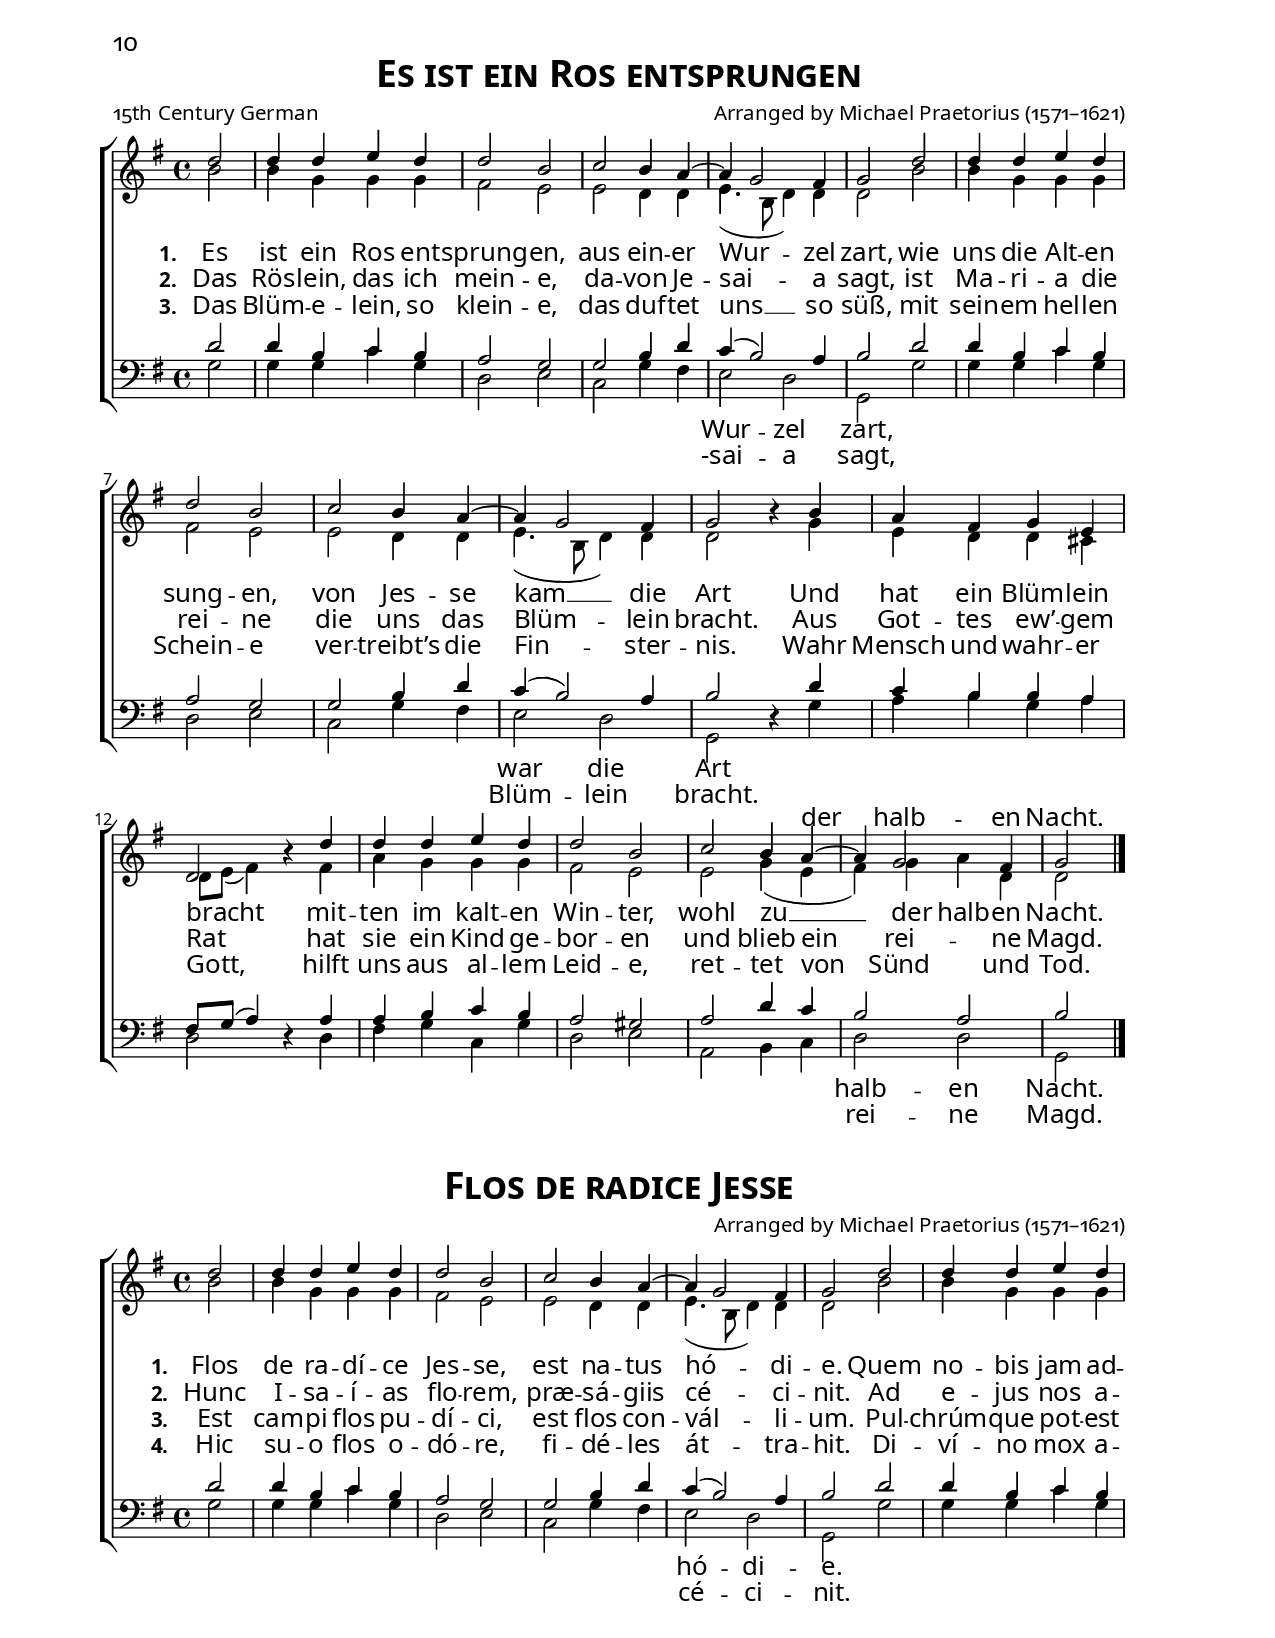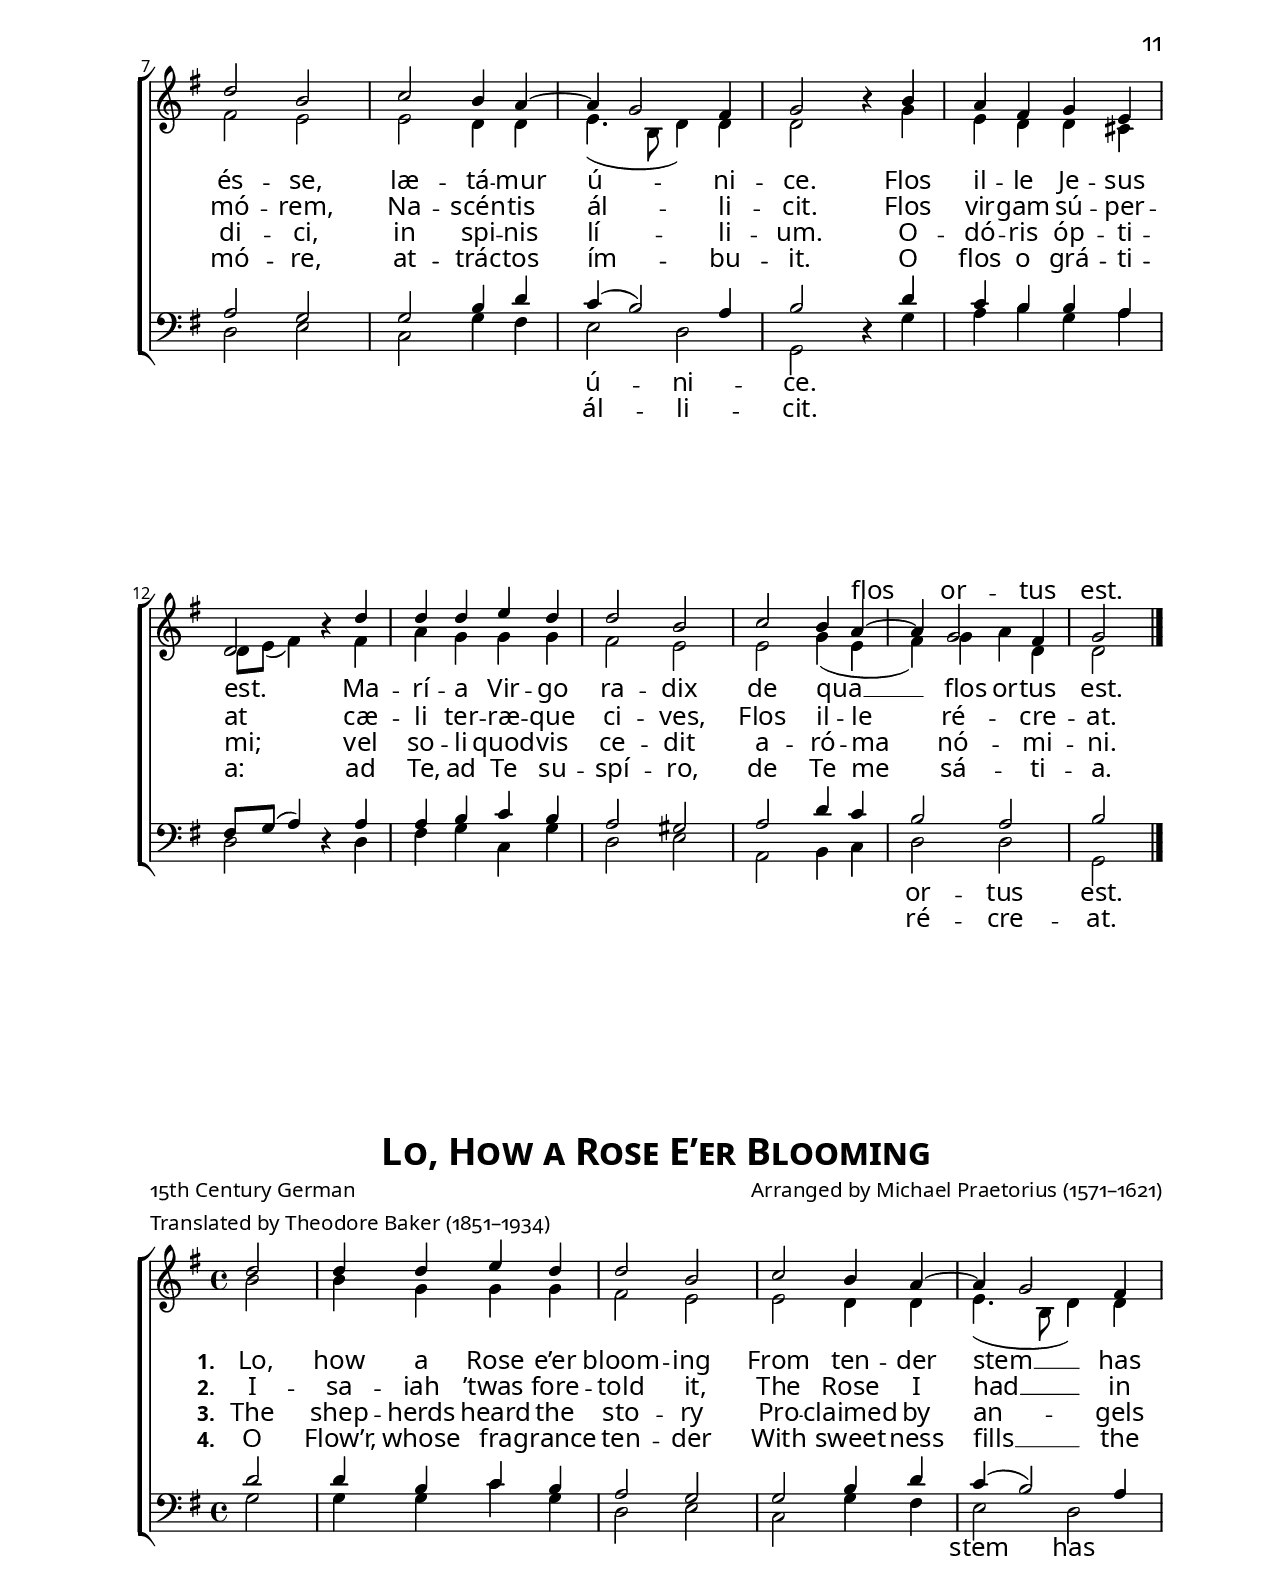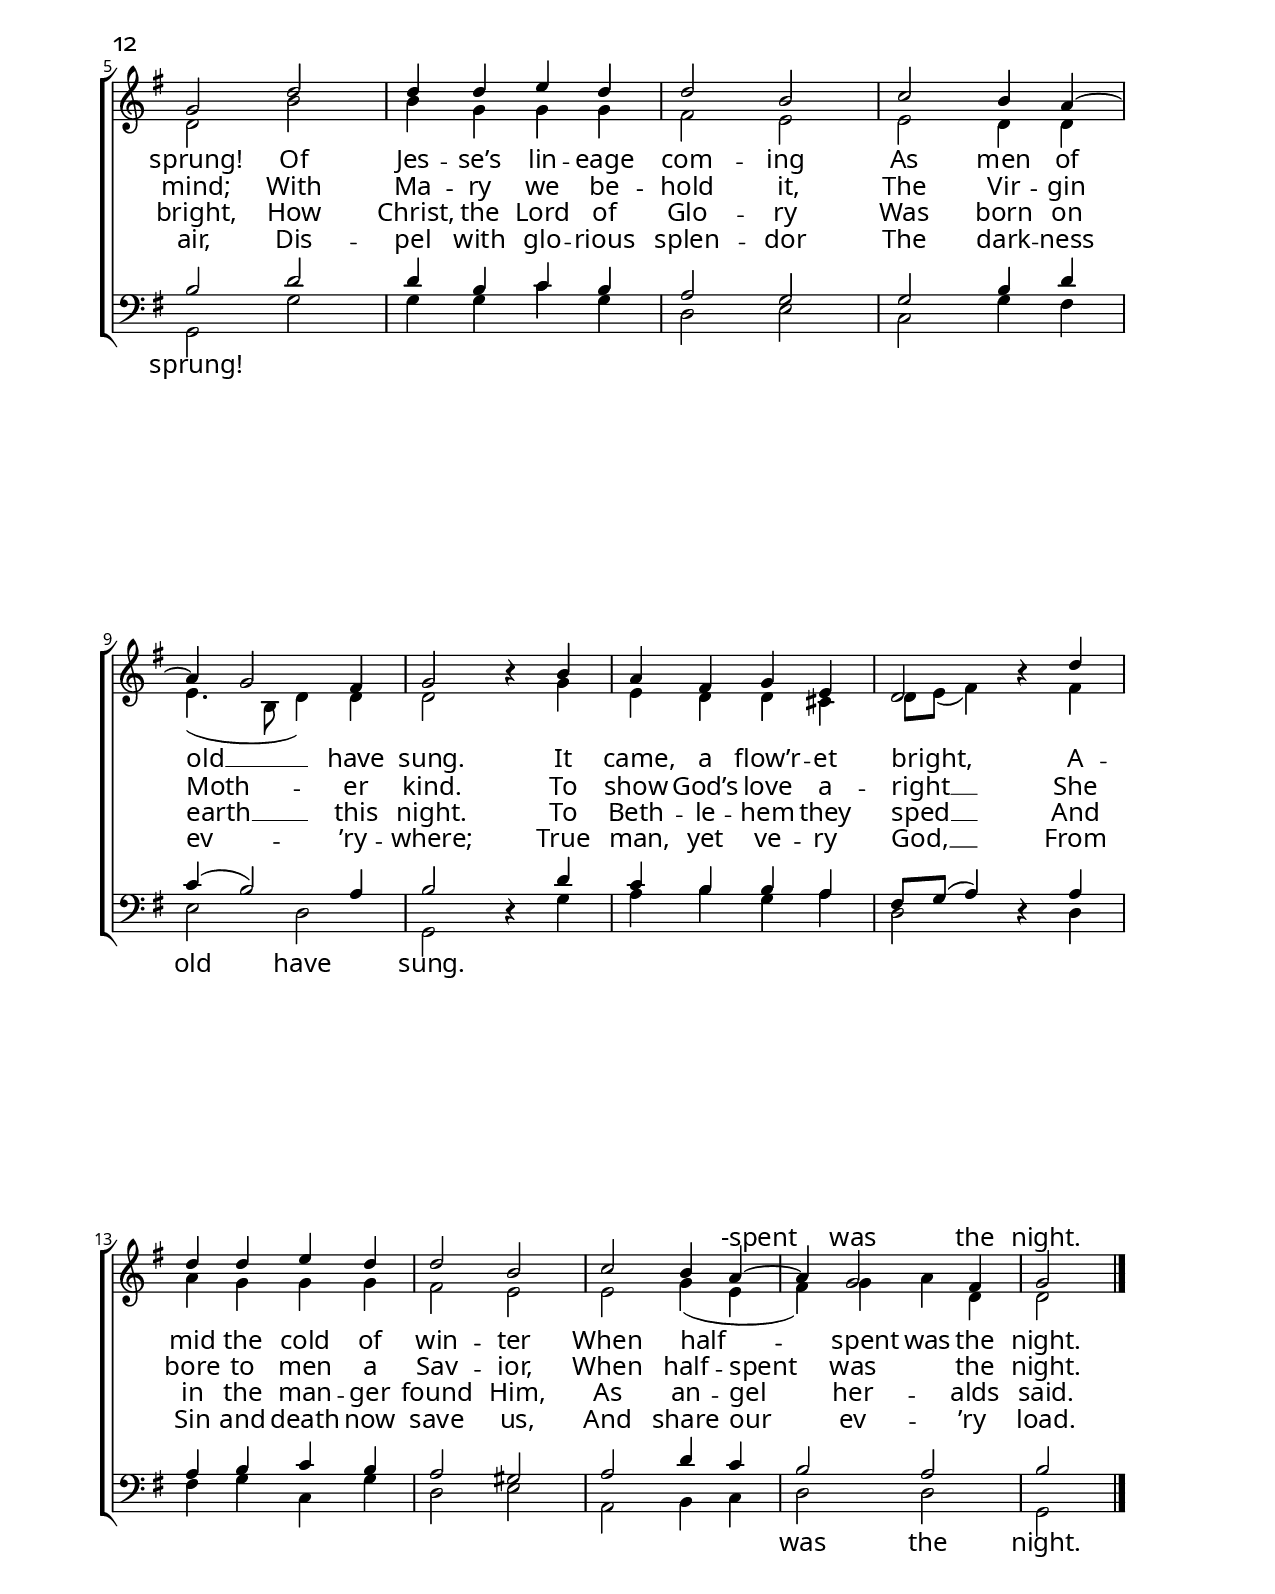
\version "2.14.2"
\include "util.ly"
\header {
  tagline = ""%\markup { "from" \concat{\italic "HymnsAndCarolsOfChristmas.com"}}
}
\paper {
  print-all-headers = ##t
  paper-height = 11\in
  paper-width = 8.5\in
  indent = 0\in
  %system-system-spacing = #'((basic-distance . 10) (padding . 0))
  system-system-spacing =
    #'((basic-distance . 0)
       (minimum-distance . 0)
       (padding . -12)
       (stretchability . 100))
  %markup-system-spacing =
  %  #'((basic-distance . 0)
  %     (minimum-distance . 0)
  %     (padding . -5)
  %     (stretchability . 100))
  score-markup-spacing =
    #'((basic-distance . 0)
       (minimum-distance . 0)
       (padding . -2)
       (stretchability . 100))
%{IF_LESSER
  markup-system-spacing #'stretchability = 50
  top-markup-spacing #'stretchability = 30
  last-bottom-spacing #'stretchability = 60
%}%END_IF_LESSER
  ragged-last-bottom = ##f
  ragged-bottom = ##f
  two-sided = ##t
  inner-margin = 1\in
  outer-margin = 0.75\in
  top-margin = 0.26\in
  bottom-margin = 0.25\in
  first-page-number = #10
  print-first-page-number = ##t
  headerLine = ""
  oddHeaderMarkup = \markup\fill-line{
     \override #'(font-name . "Garamond Premier Pro")\abs-fontsize #12.5
     \combine 
        \fill-line{"" \on-the-fly #print-page-number-check-first
        \oldStylePageNum""
        }
        \fill-line{\headerLine}
  }
  evenHeaderMarkup = \markup {
     \override #'(font-name . "Garamond Premier Pro")\abs-fontsize #12.5
     \combine
        \on-the-fly #print-page-number-check-first
        \oldStylePageNum""
        \fill-line{\headerLine}
  }
}
#(set-global-staff-size 18) \paper{ #(define fonts (make-pango-font-tree "Garamond Premier Pro" "Garamond Premier Pro" "Garamond Premier Pro" (/ 18 20))) }
global = {
  \key g \major
  \time 4/4
  \override DynamicLineSpanner #'staff-padding = #0.0
  \override DynamicLineSpanner #'Y-extent = #'(-1 . 1)
  \autoBeamOff
}

sopMusic = \relative c'' {
  \partial 2
  \repeat unfold 2 {
    d2 |
    d4 d e d |
    d2 b |
    c b4 a~ |
    a g2 fis4 |
    g2
  }
  b4\rest b4 |
  a fis g e |
  d2 b'4\rest d4 |
  d d e d |
  d2 b |
  c b4\! a~ |
  a g2 fis4 |
  g2 \bar "|."
}
sopWords = \lyricmode {
  \repeat unfold 41 { \skip 1 }
  der halb -- en Nacht.
}

altoMusic = \relative c'' {
  \repeat unfold 2 {
    b2 |
    b4 g g g |
    fis2 e |
    e d4 d |
    e4.( b8 d4) d4 |
    d2
  }
  s4 g |
  e d d cis |
  d8[ e]( fis4) s fis |
  a g g g |
  fis2 e |
  e g4( e |
  fis4) g a d, |
  d2 \bar "|."
}
altoWords = \lyricmode {
  \dropLyricsV
  \set stanza = "1. "
  Es ist ein Ros ent -- sprung -- en,
  aus ein -- er Wur -- zel zart,
  wie uns die Alt -- en sung -- en,
  von Jes -- se kam __ die Art
  \set associatedVoice = "tenors"
  Und hat ein Blüm -- lein bracht
  \unset associatedVoice
  mit -- ten im kalt -- en Win -- ter,
  wohl zu __ der halb -- en Nacht.
}
altoWordsII = \lyricmode {
  \dropLyricsV
  \set stanza = "2. "
  Das Rös -- lein, das ich mein -- e,
  da -- von Je -- sai -- a sagt,
  ist Ma -- ri -- a die rei -- ne
  die uns das Blüm -- lein bracht.
  \set associatedVoice = "tenors"
  Aus Got -- tes ew’ -- gem Rat
  \set associatedVoice = "sopranos"
  hat sie ein Kind ge -- bor -- en
  und blieb ein rei -- ne Magd.
}
altoWordsIII = \lyricmode {
  \dropLyricsV
  \set stanza = "3. "
  Das Blüm -- e -- lein, so klein -- e,
  das duf -- tet uns __ so süß,
  mit sein -- em hel -- len Schein -- e
  ver -- treibt’s die Fin -- ster -- nis.
  \set associatedVoice = "tenors"
  Wahr Mensch und wahr -- er Gott,
  \set associatedVoice = "sopranos"
  hilft uns aus al -- lem Leid -- e,
  ret -- tet von Sünd und Tod.
}
altoWordsIV = \lyricmode {
}
altoWordsV = \lyricmode {
}
altoWordsVI = \lyricmode {
}
tenorMusic = \relative c' {
  \repeat unfold 2 {
    d2 |
    d4 b c b |
    a2 g |
    g b4 d |
    c( b2) a4 |
    b2
  }
  s4 d |
  c b b a |
  fis8[ g]( a4) s4 a4 |

  a b c b |
  a2 gis |
  a d4 c |
  b2 a |
  b \bar "|."
}
tenorWords = \lyricmode {

}

bassMusic = \relative c {
  \repeat unfold 2 {
    g'2 |
    g4 g c g |
    d2 e |
    c g'4 fis |
    e2 d |
    g,
  }
  d'4\rest g |
  a b g a |
  d,2 d4\rest d |
  fis g c, g' |
  d2 e |
  a, b4 c |
  d2 d |
  g, \bar "|."
}
bassWords = \lyricmode {
  \repeat unfold 10 { \skip 1 }
  Wur -- zel zart,
  \repeat unfold 10 { \skip 1 }
  war die Art
  \repeat unfold 16 { \skip 1 }
  halb -- en Nacht.
}
bassWordsII = \lyricmode {
  \repeat unfold 10 { \skip 1 }
  -sai -- a sagt,
  \repeat unfold 10 { \skip 1 }
  Blüm -- lein bracht.
  \repeat unfold 16 { \skip 1 }
  rei -- ne Magd.
}
bassWordsIII = \lyricmode {
  \repeat unfold 10 { \skip 1 }
  uns so süß,
  \repeat unfold 10 { \skip 1 }
  Fin -- ster -- nis.
  \repeat unfold 16 { \skip 1 }
  Sünd und Tod.
}

pianoRH = \relative c' {
  
}
pianoLH = \relative c' {
  
}

\score {
  <<
   \new ChoirStaff <<
%    \new Lyrics = sopranos \with { \override VerticalAxisGroup #'nonstaff-relatedstaff-spacing = #'((basic-distance . 1)) }
    \new Staff = women <<
      \new Voice = "sopranos" { \voiceOne << \global \sopMusic >> }
      \new Voice = "altos" { \voiceTwo << \global \altoMusic >> }
    >>
    \new Lyrics \with { alignAboveContext = "women" \override VerticalAxisGroup #'nonstaff-relatedstaff-spacing = #'((basic-distance . 1))} \lyricsto "sopranos" \sopWords
   \new Staff = men <<
      \clef bass
      \new Voice = "tenors" { \voiceOne << \global \tenorMusic >> }
      \new Voice = "basses" { \voiceTwo << \global \bassMusic >> }
    >>
    \new Lyrics = "altosVI"  \with { alignBelowContext = "women" } \lyricsto "altos" \altoWordsVI
    \new Lyrics = "altosV"  \with { alignBelowContext = "women" } \lyricsto "altos" \altoWordsV
    \new Lyrics = "altosIV"  \with { alignBelowContext = "women" } \lyricsto "altos" \altoWordsIV
    \new Lyrics = "altosIII"  \with { alignBelowContext = "women" } \lyricsto "altos" \altoWordsIII
    \new Lyrics = "altosII"  \with { alignBelowContext = "women" } \lyricsto "altos" \altoWordsII
    \new Lyrics = "altos"  \with { alignBelowContext = "women" \override VerticalAxisGroup #'nonstaff-relatedstaff-spacing = #'((basic-distance . 1)) } \lyricsto "altos" \altoWords
    \new Lyrics \with { alignAboveContext = "men" \override VerticalAxisGroup #'nonstaff-relatedstaff-spacing = #'((padding . 0.2)) } \lyricsto "tenors" \tenorWords
%{IF_LESSER
    \new Lyrics \with { alignBelowContext = "men" \override VerticalAxisGroup #'nonstaff-relatedstaff-spacing = #'((basic-distance . 1)(padding . 0.2)) } \lyricsto "basses" \bassWordsIII
%}%END_IF_LESSER
    \new Lyrics \with { alignBelowContext = "men" \override VerticalAxisGroup #'nonstaff-relatedstaff-spacing = #'((basic-distance . 1)(padding . 0.2)) } \lyricsto "basses" \bassWordsII
    \new Lyrics \with { alignBelowContext = "men" \override VerticalAxisGroup #'nonstaff-relatedstaff-spacing = #'((basic-distance . 1)(padding . 0.2)) } \lyricsto "basses" \bassWords
  >>
%    \new PianoStaff << \new Staff { \new Voice { \pianoRH } } \new Staff { \clef "bass" \pianoLH } >>
  >>
  \layout {
  \context {
    \Lyrics
    \override LyricText #'font-size = #2
  }
    %#(layout-set-staff-size 15)
    %#(define fonts (make-pango-font-tree "Garamond Premier Pro" "Garamond Premier Pro" "Garamond Premier Pro" (/ 15 20)))
    \context {
      \Score
      %\override SpacingSpanner #'base-shortest-duration = #(ly:make-moment 1 8)
      %\override SpacingSpanner #'common-shortest-duration = #(ly:make-moment 1 4)
    }
    \context {
      % Remove all empty staves
      % \Staff \RemoveEmptyStaves \override VerticalAxisGroup #'remove-first = ##t
    }
    \context {
      \Lyrics
      \override LyricText #'X-offset = #center-on-word
    }
  }
  \header {
    title = \markup{\override #'(font-name . "Garamond Premier Pro Semibold"){ \abs-fontsize #18 \smallCapsOldStyle"Es ist ein Ros entsprungen"}}
    poet = \markup\oldStyleNum"15th Century German"
    composer = \markup\oldStyleNum"Arranged by Michael Praetorius (1571–1621)"
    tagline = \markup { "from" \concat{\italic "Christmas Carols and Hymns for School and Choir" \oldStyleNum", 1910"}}
  }
}








%IF_NOT_LESSER

sopWords = \lyricmode {
  \repeat unfold 41 { \skip 1 }
  flos or -- tus est.
}

altoWords = \lyricmode {
  \dropLyricsV
  \set stanza = "1. "
  Flos de ra -- dí -- ce Jes -- se, est na -- tus hó -- di -- e.
  Quem no -- bis jam ad -- és -- se, læ -- tá -- mur ú -- ni -- ce.
  \set associatedVoice = "tenors"
  Flos il -- le Je -- sus est.
  \unset associatedVoice
  Ma -- rí -- a Vir -- go ra -- dix de qua __ flos or -- tus est.
}
altoWordsII = \lyricmode {
  \dropLyricsV
  \set stanza = "2. "
  Hunc I -- sa -- í -- as flo -- rem, præ -- sá -- giis cé -- ci -- nit.
  Ad e -- jus nos a -- mó -- rem, Na -- scén -- tis ál -- li -- cit.
  \set associatedVoice = "tenors"
  Flos vir -- gam sú -- per -- at
  \set associatedVoice = "sopranos"
  cæ -- li ter -- ræ -- que ci -- ves, Flos il -- le ré -- cre -- at.
}
altoWordsIII = \lyricmode {
  \dropLyricsV
  \set stanza = "3. "
  Est cam -- pi flos pu -- dí -- ci, est flos con -- vál -- li -- um.
  Pul -- chrúm -- que pot -- est di -- ci, in spi -- nis lí -- li -- um.
  \set associatedVoice = "tenors"
  O -- dó -- ris óp -- ti -- mi;
  \set associatedVoice = "sopranos"
  vel so -- li quod -- vis ce -- dit a -- ró -- ma nó -- mi -- ni.
}
altoWordsIV = \lyricmode {
  \dropLyricsV
  \set stanza = "4. "
  Hic su -- o flos o -- dó -- re, fi -- dé -- les át -- tra -- hit. 
  Di -- ví -- no mox a -- mó -- re, at -- trác -- tos ím -- bu -- it.
  \set associatedVoice = "tenors"
  O flos o grá -- ti -- a:
  \set associatedVoice = "sopranos"
  ad Te, ad Te su -- spí -- ro, de Te me sá -- ti -- a.
}
altoWordsV = \lyricmode {
}
altoWordsVI = \lyricmode {
}

bassWords = \lyricmode {
  \repeat unfold 10 { \skip 1 }
  hó -- di -- e.
  \repeat unfold 10 { \skip 1 }
  ú -- ni -- ce.
  \repeat unfold 16 { \skip 1 }
  or -- tus est.
}
bassWordsII = \lyricmode {
  \repeat unfold 10 { \skip 1 }
  cé -- ci -- nit.
  \repeat unfold 10 { \skip 1 }
  ál -- li -- cit.
  \repeat unfold 16 { \skip 1 }
  ré -- cre -- at.
}

pianoRH = \relative c' {
  
}
pianoLH = \relative c' {
  
}

\score {
  <<
   \new ChoirStaff <<
%    \new Lyrics = sopranos \with { \override VerticalAxisGroup #'nonstaff-relatedstaff-spacing = #'((basic-distance . 1)) }
    \new Staff = women <<
      \new Voice = "sopranos" { \voiceOne << \global \sopMusic >> }
      \new Voice = "altos" { \voiceTwo << \global \altoMusic >> }
    >>
    \new Lyrics \with { alignAboveContext = "women" \override VerticalAxisGroup #'nonstaff-relatedstaff-spacing = #'((basic-distance . 1))} \lyricsto "sopranos" \sopWords
   \new Staff = men <<
      \clef bass
      \new Voice = "tenors" { \voiceOne << \global \tenorMusic >> }
      \new Voice = "basses" { \voiceTwo << \global \bassMusic >> }
    >>
    \new Lyrics = "altosVI"  \with { alignBelowContext = "women" } \lyricsto "altos" \altoWordsVI
    \new Lyrics = "altosV"  \with { alignBelowContext = "women" } \lyricsto "altos" \altoWordsV
    \new Lyrics = "altosIV"  \with { alignBelowContext = "women" } \lyricsto "altos" \altoWordsIV
    \new Lyrics = "altosIII"  \with { alignBelowContext = "women" } \lyricsto "altos" \altoWordsIII
    \new Lyrics = "altosII"  \with { alignBelowContext = "women" } \lyricsto "altos" \altoWordsII
    \new Lyrics = "altos"  \with { alignBelowContext = "women" \override VerticalAxisGroup #'nonstaff-relatedstaff-spacing = #'((basic-distance . 1)) } \lyricsto "altos" \altoWords
    \new Lyrics \with { alignAboveContext = "men" \override VerticalAxisGroup #'nonstaff-relatedstaff-spacing = #'((basic-distance . 1)(padding . 0.2)) } \lyricsto "tenors" \tenorWords
    \new Lyrics \with { alignBelowContext = "men" \override VerticalAxisGroup #'nonstaff-relatedstaff-spacing = #'((basic-distance . 1)(padding . 0.2)) } \lyricsto "basses" \bassWordsII
    \new Lyrics \with { alignBelowContext = "men" \override VerticalAxisGroup #'nonstaff-relatedstaff-spacing = #'((basic-distance . 1)(padding . 0.2)) } \lyricsto "basses" \bassWords
  >>
%    \new PianoStaff << \new Staff { \new Voice { \pianoRH } } \new Staff { \clef "bass" \pianoLH } >>
  >>
  \layout {
  \context {
    \Lyrics
    \override LyricText #'font-size = #2
  }
    #(define fonts (make-pango-font-tree "Garamond Premier Pro" "Garamond Premier Pro" "Garamond Premier Pro" (/ 18 20)))
    \context {
      \Score
      \override SpacingSpanner #'base-shortest-duration = #(ly:make-moment 1 2)
      \override SpacingSpanner #'common-shortest-duration = #(ly:make-moment 1 2)
    }
    \context {
      % Remove all empty staves
      % \Staff \RemoveEmptyStaves \override VerticalAxisGroup #'remove-first = ##t
    }
%6.14g    \context { \Lyrics \override LyricText #'font-size = #0.6 }
%6x9 \context {\Lyrics\override LyricText #'font-size = #1.2 }
    \context {
      \Lyrics
      \override LyricText #'X-offset = #center-on-word
    }
  }
  \header {
    title = \markup{\override #'(font-name . "Garamond Premier Pro Semibold"){ \abs-fontsize #18 \smallCapsOldStyle"Flos de radice Jesse"}}
    composer = \markup\oldStyleNum"Arranged by Michael Praetorius (1571–1621)"
    %tagline = \markup { "from" \italic {HymnsAndCarolsOfChristmas.com}}
  }
}
%END_IF_NOT_LESSER







sopWords = \lyricmode {
  \repeat unfold 41 { \skip 1 }
  -spent was the night.
}



altoWords = \lyricmode {
  \dropLyricsV
  \set stanza = "1. "
  Lo, how a Rose e’er bloom -- ing
  From ten -- der stem __ has sprung!
  Of Jes -- se’s lin -- eage com -- ing
  As men of old __ have sung.
  \set associatedVoice = "tenors"
  It came, a flow’r -- et bright,
  \unset associatedVoice
  A -- mid the cold of win -- ter
  When half -- spent was the night.
}
altoWordsII = {
  \dropLyricsV
  \set stanza = \markup{"2. "}
  \lyricmode {
    I -- sa -- iah ’twas fore -- told it,
    The Rose I had __ in mind;
    With Ma -- ry we be -- hold it,
    The Vir -- gin Moth -- er kind.
    \set associatedVoice = "tenors"
    To show God’s love a -- right __
    \set associatedVoice = "sopranos"
    She bore to men a Sav -- ior,
    When half -- spent was the night.
  }
}
altoWordsIII = \lyricmode {
  \dropLyricsV
  \set stanza = "3. "
  The shep -- herds heard the sto -- ry
  Pro -- claimed by an -- gels bright,
  How Christ, the Lord of Glo -- ry
  Was born on earth __ this night.
  \set associatedVoice = "tenors"
  To Beth -- le -- hem they sped __
  \set associatedVoice = "sopranos"
  And in the man -- ger found Him,
  As an -- gel her -- alds said.
}
altoWordsIV = \lyricmode {
  \dropLyricsV
  \set stanza = "4. "
  O Flow’r, whose fra -- grance ten -- der
  With sweet -- ness fills __ the air,
  Dis -- pel with glo -- rious splen -- dor
  The dark -- ness ev -- ’ry -- where;
  \set associatedVoice = "tenors"
  True man, yet ve -- ry God, __
  \set associatedVoice = "sopranos"
  From Sin and death now save us,
  And share our ev -- ’ry load.
}
altoWordsV = \lyricmode {
}
altoWordsVI = \lyricmode {
}

bassWords = \lyricmode {
  \repeat unfold 10 { \skip 1 }
  stem has sprung!
  \repeat unfold 10 { \skip 1 }
  old have sung.
  \repeat unfold 16 { \skip 1 }
  was the night.
}
bassWordsII = \lyricmode {
  \repeat unfold 10 { \skip 1 }
  had in mind;
  \repeat unfold 10 { \skip 1 }
  Moth -- er kind.
%{IF_LESSER
  \repeat unfold 16 { \skip 1 }
  was the night.
%}%END_IF_LESSER
}
bassWordsIII = \lyricmode {
  \repeat unfold 10 { \skip 1 }
  fills the air,
  \repeat unfold 10 { \skip 1 }
  ev -- ’ry -- where;
  \repeat unfold 16 { \skip 1 }
  ev -- ’ry load.
}

pianoRH = \relative c' {
  
}
pianoLH = \relative c' {
  
}

\score {
  <<
   \new ChoirStaff <<
%    \new Lyrics = sopranos \with { \override VerticalAxisGroup #'nonstaff-relatedstaff-spacing = #'((basic-distance . 1)) }
    \new Staff = women <<
      \new Voice = "sopranos" { \voiceOne << \global \sopMusic >> }
      \new Voice = "altos" { \voiceTwo << \global \altoMusic >> }
    >>
    \new Lyrics \with { alignAboveContext = "women" \override VerticalAxisGroup #'nonstaff-relatedstaff-spacing = #'((basic-distance . 1))} \lyricsto "sopranos" \sopWords
   \new Staff = men <<
      \clef bass
      \new Voice = "tenors" { \voiceOne << \global \tenorMusic >> }
      \new Voice = "basses" { \voiceTwo << \global \bassMusic >> }
    >>
    \new Lyrics = "altosVI"  \with { alignBelowContext = "women" } \lyricsto "altos" \altoWordsVI
    \new Lyrics = "altosV"  \with { alignBelowContext = "women" } \lyricsto "altos" \altoWordsV
    \new Lyrics = "altosIV"  \with { alignBelowContext = "women" } \lyricsto "altos" \altoWordsIV
    \new Lyrics = "altosIII"  \with { alignBelowContext = "women" } \lyricsto "altos" \altoWordsIII
    \new Lyrics = "altosII"  \with { alignBelowContext = "women" } \lyricsto "altos" \altoWordsII
    \new Lyrics = "altos"  \with { alignBelowContext = "women" \override VerticalAxisGroup #'nonstaff-relatedstaff-spacing = #'((basic-distance . 1)) } \lyricsto "altos" \altoWords
    \new Lyrics \with { alignAboveContext = "men" \override VerticalAxisGroup #'nonstaff-relatedstaff-spacing = #'((basic-distance . 1)(padding . 0.2)) } \lyricsto "tenors" \tenorWords
%    \new Lyrics \with { alignBelowContext = "men" \override VerticalAxisGroup #'nonstaff-relatedstaff-spacing = #'((basic-distance . 1)(padding . 0.2)) } \lyricsto "basses" \bassWordsIII
%    \new Lyrics \with { alignBelowContext = "men" \override VerticalAxisGroup #'nonstaff-relatedstaff-spacing = #'((basic-distance . 1)(padding . 0.2)) } \lyricsto "basses" \bassWordsII
    \new Lyrics \with { alignBelowContext = "men" \override VerticalAxisGroup #'nonstaff-relatedstaff-spacing = #'((basic-distance . 1)(padding . 0.2)) } \lyricsto "basses" \bassWords
  >>
%    \new PianoStaff << \new Staff { \new Voice { \pianoRH } } \new Staff { \clef "bass" \pianoLH } >>
  >>
  \layout {
  \context {
    \Lyrics
    \override LyricText #'font-size = #2
  }
    %#(layout-set-staff-size 15)
    %#(define fonts (make-pango-font-tree "Garamond Premier Pro" "Garamond Premier Pro" "Garamond Premier Pro" (/ 15 20)))
    \context {
      \Score
      %\override SpacingSpanner #'base-shortest-duration = #(ly:make-moment 1 8)
      %\override SpacingSpanner #'common-shortest-duration = #(ly:make-moment 1 4)
    }
    \context {
      % Remove all empty staves
      % \Staff \RemoveEmptyStaves \override VerticalAxisGroup #'remove-first = ##t
    }
    \context {
      \Lyrics
      \override LyricText #'X-offset = #center-on-word
    }
  }
  \header {
    title = \markup{\override #'(font-name . "Garamond Premier Pro Semibold"){ \abs-fontsize #18 \smallCapsOldStyle"Lo, How a Rose E’er Blooming"}}
    poet = \markup\oldStyleNum"15th Century German"
    meter = \markup\oldStyleNum"Translated by Theodore Baker (1851–1934)"
    composer = \markup\oldStyleNum"Arranged by Michael Praetorius (1571–1621)"
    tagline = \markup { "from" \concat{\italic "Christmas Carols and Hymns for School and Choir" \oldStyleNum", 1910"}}
  }
}

